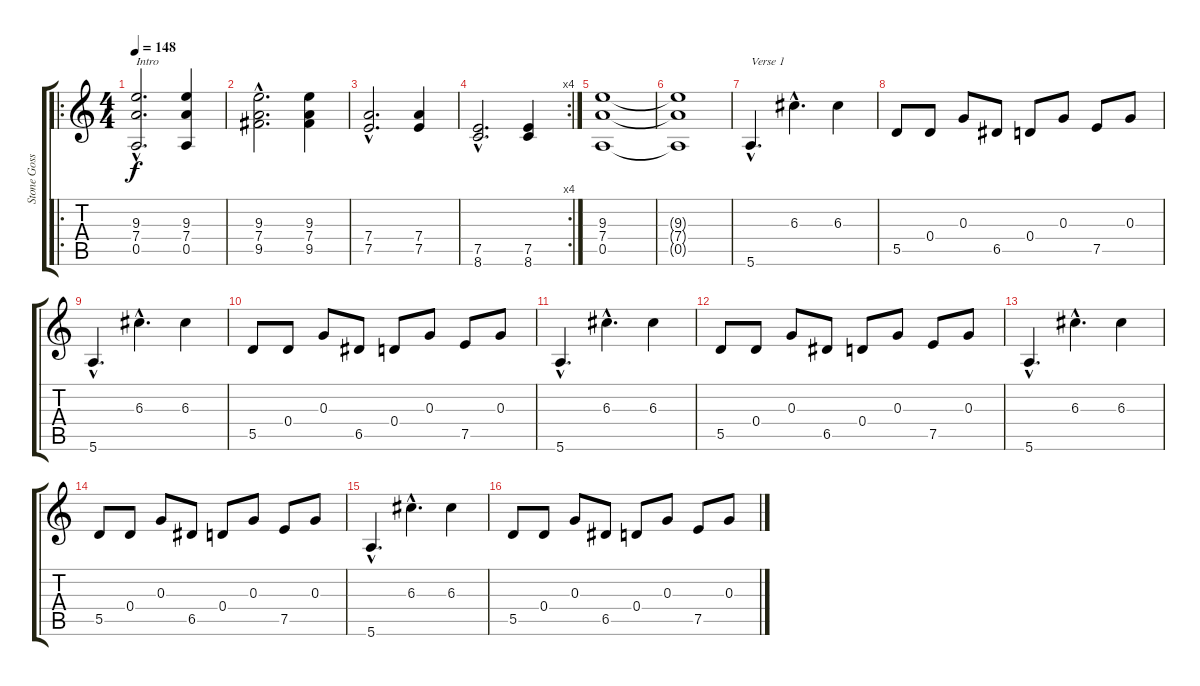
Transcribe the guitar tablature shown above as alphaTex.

\track ("Stone Gossard" "Stone Goss") {instrument distortionguitar}
\staff {score tabs}
\tuning (E4 B3 G3 D3 A2 E2) {hide}
\ro
\ts (4 4)
\tempo 148
\clef g2
\ks c
(9.3{hac} 7.4{hac} 0.5{hac}).2{d txt "Intro" dy f instrument distortionguitar} (9.3 7.4 0.5).4 |
(9.3{hac} 7.4{hac} 9.5{hac}).2{d} (9.3 7.4 9.5).4 |
(7.4{hac} 7.5{hac}).2{d} (7.4 7.5).4 |
\rc 4
(7.5{hac} 8.6{hac}).2{d} (7.5 8.6).4 |
(9.3 7.4 0.5).1 |
(9.3{t} 7.4{t} 0.5{t}).1 |
5.6{hac}.4{d txt "Verse 1"} 6.3{hac}.4{d} 6.3.4 |
5.5.8 0.4.8 0.3.8 6.5.8 0.4.8 0.3.8 7.5.8 0.3.8 |
5.6{hac}.4{d} 6.3{hac}.4{d} 6.3.4 |
5.5.8 0.4.8 0.3.8 6.5.8 0.4.8 0.3.8 7.5.8 0.3.8 |
5.6{hac}.4{d} 6.3{hac}.4{d} 6.3.4 |
5.5.8 0.4.8 0.3.8 6.5.8 0.4.8 0.3.8 7.5.8 0.3.8 |
5.6{hac}.4{d} 6.3{hac}.4{d} 6.3.4 |
5.5.8 0.4.8 0.3.8 6.5.8 0.4.8 0.3.8 7.5.8 0.3.8 |
5.6{hac}.4{d} 6.3{hac}.4{d} 6.3.4 |
5.5.8 0.4.8 0.3.8 6.5.8 0.4.8 0.3.8 7.5.8 0.3.8
